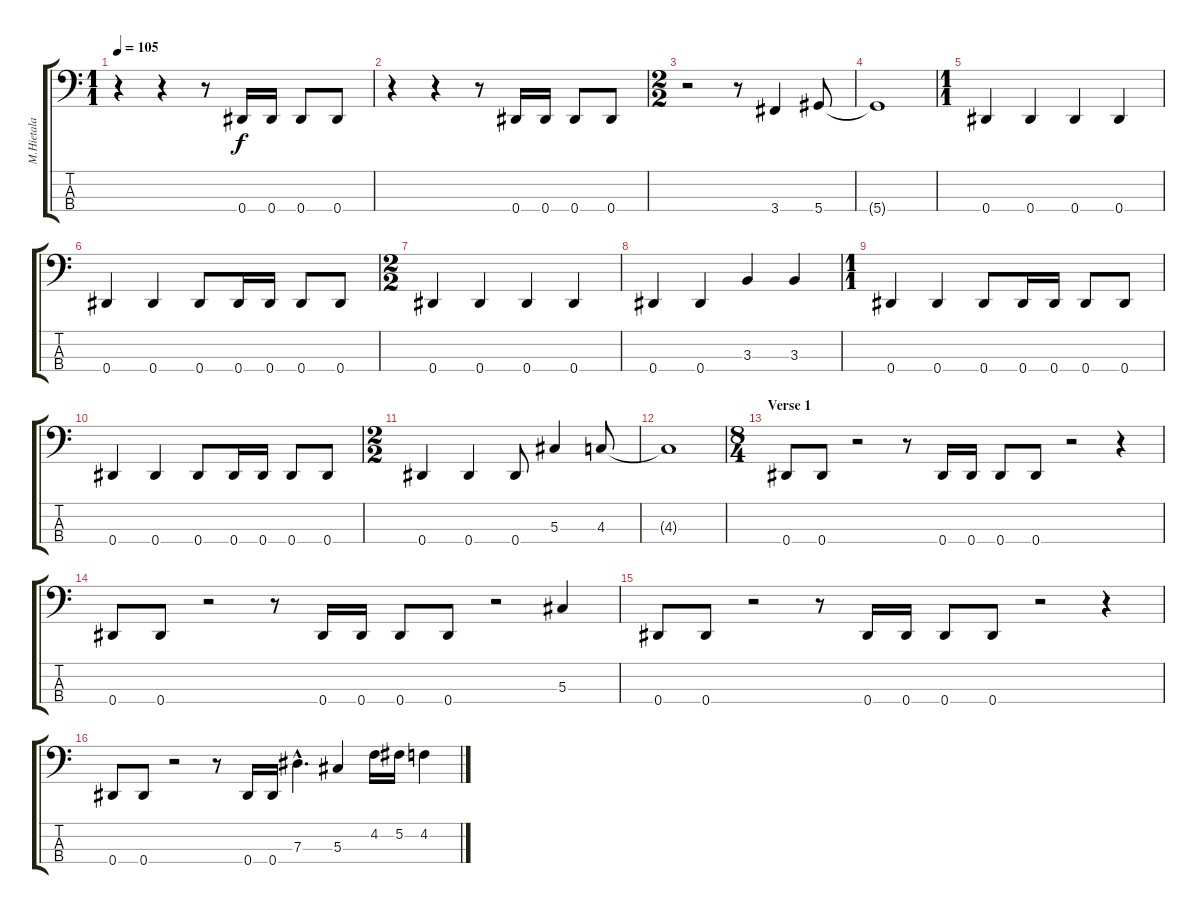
\track ("M.Hietala - Bass" "M.Hietala ") {instrument electricbasspick}
\staff {score tabs}
\tuning (Gb2 Db2 Ab1 Eb1) {hide}
\ts (1 1)
\tempo 105
\clef f4
\ks c
r.4{dy f instrument electricbasspick} r.4 r.8 0.4.16 0.4.16 0.4.8 0.4.8 |
r.4 r.4 r.8 0.4.16 0.4.16 0.4.8 0.4.8 |
\ts (2 2)
r.2 r.8 3.4.4 5.4.8 |
5.4{t}.1 |
\ts (1 1)
0.4.4 0.4.4 0.4.4 0.4.4 |
0.4.4 0.4.4 0.4.8 0.4.16 0.4.16 0.4.8 0.4.8 |
\ts (2 2)
0.4.4 0.4.4 0.4.4 0.4.4 |
0.4.4 0.4.4 3.3.4 3.3.4 |
\ts (1 1)
0.4.4 0.4.4 0.4.8 0.4.16 0.4.16 0.4.8 0.4.8 |
0.4.4 0.4.4 0.4.8 0.4.16 0.4.16 0.4.8 0.4.8 |
\ts (2 2)
0.4.4 0.4.4 0.4.8 5.3.4 4.3.8 |
4.3{t}.1 |
\ts (8 4)
\section ("" "Verse 1")
0.4.8 0.4.8 r.2 r.8 0.4.16 0.4.16 0.4.8 0.4.8 r.2 r.4 |
0.4.8 0.4.8 r.2 r.8 0.4.16 0.4.16 0.4.8 0.4.8 r.2 5.3.4 |
0.4.8 0.4.8 r.2 r.8 0.4.16 0.4.16 0.4.8 0.4.8 r.2 r.4 |
0.4.8 0.4.8 r.2 r.8 0.4.16 0.4.16 7.3{hac}.4{d} 5.3.4 4.2.16 5.2.16 4.2.4
